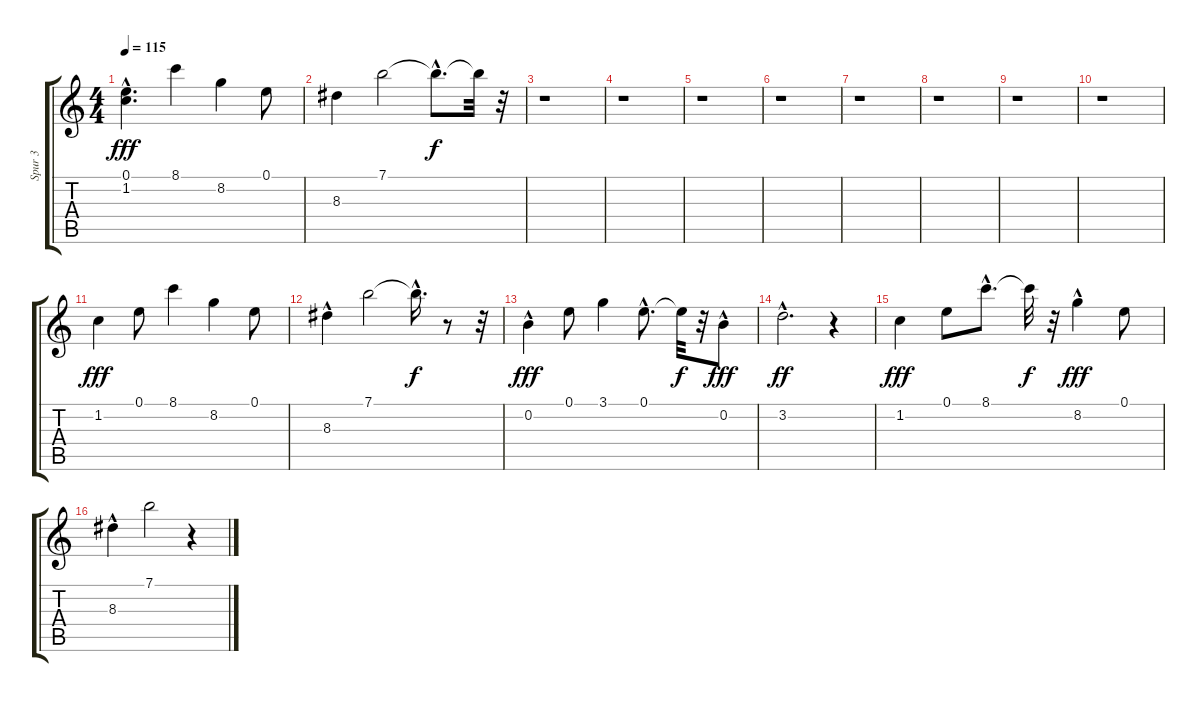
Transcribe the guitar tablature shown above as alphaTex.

\track ("Spur 3" "Spur 3") {instrument electricguitarclean}
\staff {score tabs}
\tuning (E4 B3 G3 D3 A2 E2) {hide}
\ts (4 4)
\tempo 115
\clef g2
\ks c
(0.1{hac} 1.2).4{d dy fff} 8.1.4 8.2.4 0.1.8 |
8.3.4 7.1.2 7.1{hac t}.8{d dy f} 7.1{t}.32 r.32 |
r.1 |
r.1 |
r.1 |
r.1 |
r.1 |
r.1 |
r.1 |
r.1 |
1.2.4{dy fff volume 11 instrument electricguitarclean} 0.1.8 8.1.4 8.2.4 0.1.8 |
8.3{hac}.4 7.1.2 7.1{hac t}.16{d dy f} r.8 r.32 |
0.2{hac}.4{dy fff} 0.1.8 3.1.4 0.1{hac}.8{d} 0.1{t}.32{dy f} r.32 0.2{hac}.8{dy fff} |
3.2{hac}.2{d dy ff} r.4 |
1.2.4{dy fff} 0.1.8 8.1{hac}.8{d} 8.1{t}.32{dy f} r.32 8.2{hac}.4{dy fff} 0.1.8 |
8.3{hac}.4 7.1.2 r.4
